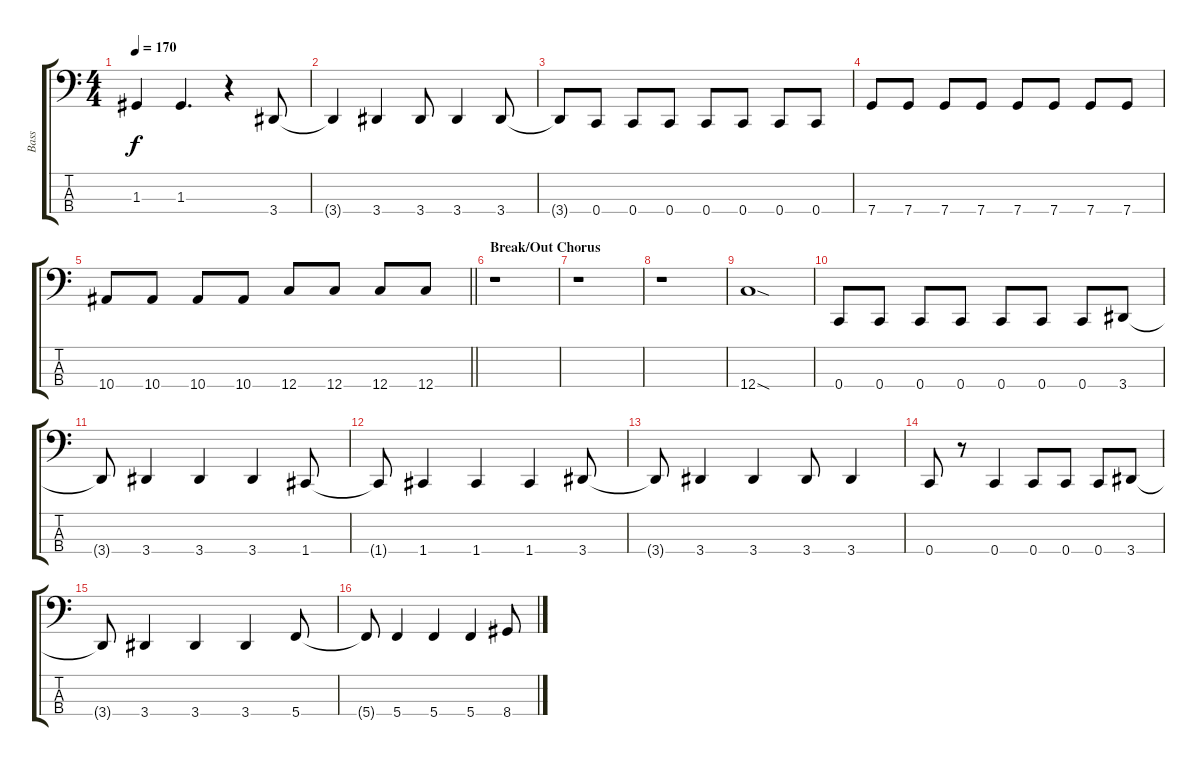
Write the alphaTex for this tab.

\track ("Bass" "Bass") {instrument electricbassfinger}
\staff {score tabs}
\tuning (F2 C2 G1 C1) {hide}
\ts (4 4)
\tempo 170
\clef f4
\ks c
1.3{t}.4{dy f} 1.3.4{d} r.4 3.4.8 |
3.4{t}.4 3.4.4 3.4.8 3.4.4 3.4.8 |
3.4{t}.8 0.4.8 0.4.8 0.4.8 0.4.8 0.4.8 0.4.8 0.4.8 |
7.4.8 7.4.8 7.4.8 7.4.8 7.4.8 7.4.8 7.4.8 7.4.8 |
\barLineRight lightlight
10.4.8 10.4.8 10.4.8 10.4.8 12.4.8 12.4.8 12.4.8 12.4.8 |
\section ("" "Break/Out Chorus")
r.1 |
r.1 |
r.1 |
12.4{sod}.1 |
0.4.8 0.4.8 0.4.8 0.4.8 0.4.8 0.4.8 0.4.8 3.4.8 |
3.4{t}.8 3.4.4 3.4.4 3.4.4 1.4.8 |
1.4{t}.8 1.4.4 1.4.4 1.4.4 3.4.8 |
3.4{t}.8 3.4.4 3.4.4 3.4.8 3.4.4 |
0.4.8 r.8 0.4.4 0.4.8 0.4.8 0.4.8 3.4.8 |
3.4{t}.8 3.4.4 3.4.4 3.4.4 5.4.8 |
5.4{t}.8 5.4.4 5.4.4 5.4.4 8.4.8
